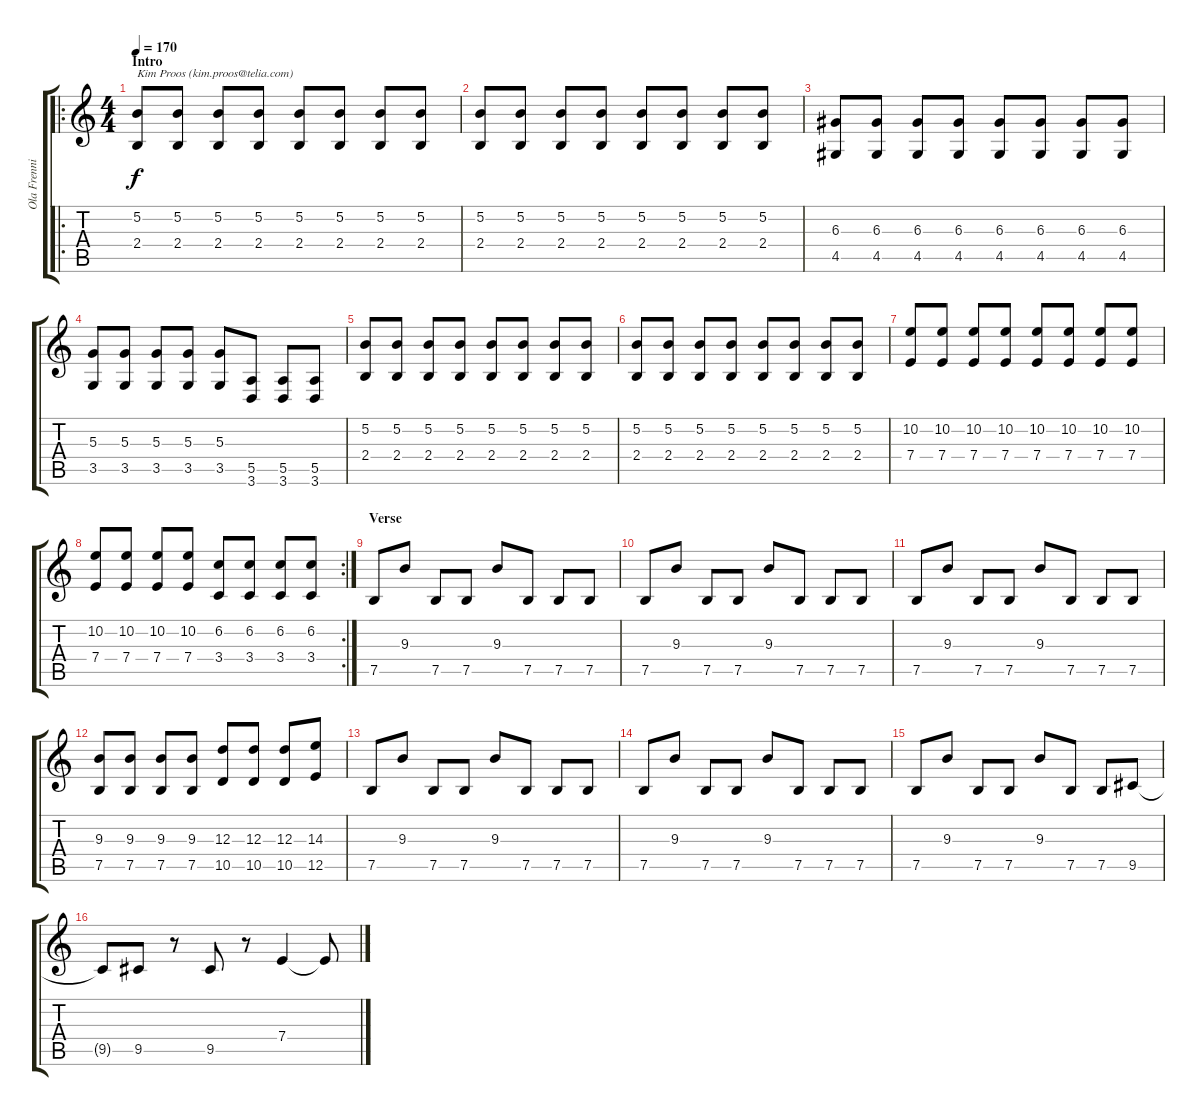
\track ("Ola Frenning" "Ola Frenni") {instrument distortionguitar}
\staff {score tabs}
\tuning (B3 Gb3 D3 A2 E2 B1) {hide}
\ro
\ts (4 4)
\section ("" "Intro")
\tempo 170
\clef g2
\ks c
(5.2 2.4).8{txt "Kim Proos (kim.proos@telia.com)" dy f instrument distortionguitar} (5.2 2.4).8 (5.2 2.4).8 (5.2 2.4).8 (5.2 2.4).8 (5.2 2.4).8 (5.2 2.4).8 (5.2 2.4).8 |
(5.2 2.4).8 (5.2 2.4).8 (5.2 2.4).8 (5.2 2.4).8 (5.2 2.4).8 (5.2 2.4).8 (5.2 2.4).8 (5.2 2.4).8 |
(6.3 4.5).8 (6.3 4.5).8 (6.3 4.5).8 (6.3 4.5).8 (6.3 4.5).8 (6.3 4.5).8 (6.3 4.5).8 (6.3 4.5).8 |
(5.3 3.5).8 (5.3 3.5).8 (5.3 3.5).8 (5.3 3.5).8 (5.3 3.5).8 (5.5 3.6).8 (5.5 3.6).8 (5.5 3.6).8 |
(5.2 2.4).8 (5.2 2.4).8 (5.2 2.4).8 (5.2 2.4).8 (5.2 2.4).8 (5.2 2.4).8 (5.2 2.4).8 (5.2 2.4).8 |
(5.2 2.4).8 (5.2 2.4).8 (5.2 2.4).8 (5.2 2.4).8 (5.2 2.4).8 (5.2 2.4).8 (5.2 2.4).8 (5.2 2.4).8 |
(10.2 7.4).8 (10.2 7.4).8 (10.2 7.4).8 (10.2 7.4).8 (10.2 7.4).8 (10.2 7.4).8 (10.2 7.4).8 (10.2 7.4).8 |
\rc 2
(10.2 7.4).8 (10.2 7.4).8 (10.2 7.4).8 (10.2 7.4).8 (6.2 3.4).8 (6.2 3.4).8 (6.2 3.4).8 (6.2 3.4).8 |
\section ("" "Verse")
7.5.8 9.3.8 7.5.8 7.5.8 9.3.8 7.5.8 7.5.8 7.5.8 |
7.5.8 9.3.8 7.5.8 7.5.8 9.3.8 7.5.8 7.5.8 7.5.8 |
7.5.8 9.3.8 7.5.8 7.5.8 9.3.8 7.5.8 7.5.8 7.5.8 |
(9.3 7.5).8 (9.3 7.5).8 (9.3 7.5).8 (9.3 7.5).8 (12.3 10.5).8 (12.3 10.5).8 (12.3 10.5).8 (14.3 12.5).8 |
7.5.8 9.3.8 7.5.8 7.5.8 9.3.8 7.5.8 7.5.8 7.5.8 |
7.5.8 9.3.8 7.5.8 7.5.8 9.3.8 7.5.8 7.5.8 7.5.8 |
7.5.8 9.3.8 7.5.8 7.5.8 9.3.8 7.5.8 7.5.8 9.5.8 |
9.5{t}.8 9.5.8 r.8 9.5.8 r.8 7.4.4 7.4{t}.8
